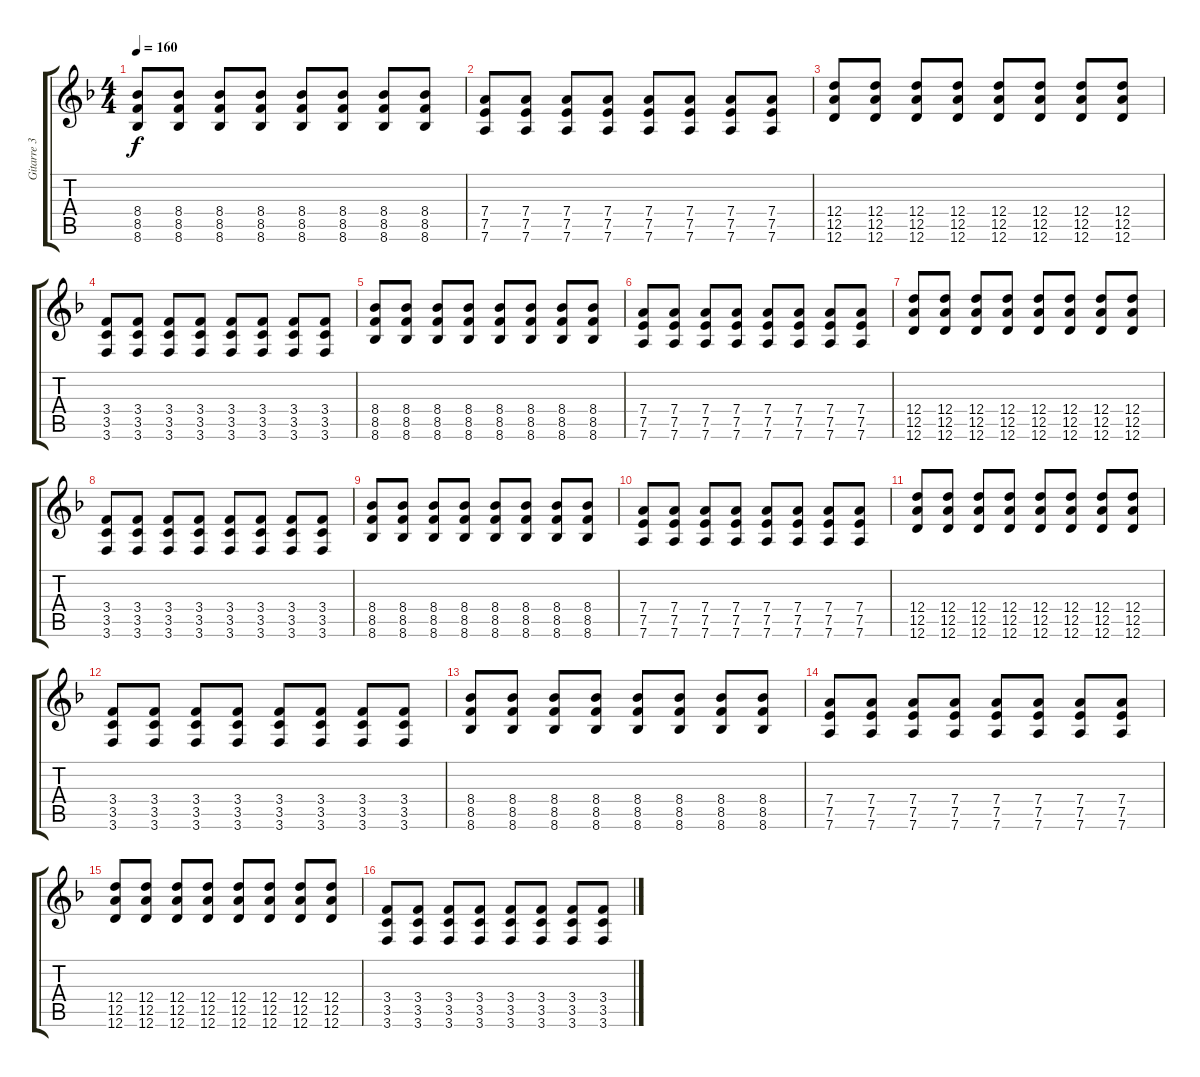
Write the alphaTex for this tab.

\track ("Gitarre 3" "Gitarre 3") {instrument distortionguitar}
\staff {score tabs}
\tuning (E4 B3 G3 D3 A2 D2) {hide}
\ts (4 4)
\tempo 160
\clef g2
\ks dminor
(8.4 8.5 8.6).8{dy f} (8.4 8.5 8.6).8 (8.4 8.5 8.6).8 (8.4 8.5 8.6).8 (8.4 8.5 8.6).8 (8.4 8.5 8.6).8 (8.4 8.5 8.6).8 (8.4 8.5 8.6).8 |
(7.4 7.5 7.6).8 (7.4 7.5 7.6).8 (7.4 7.5 7.6).8 (7.4 7.5 7.6).8 (7.4 7.5 7.6).8 (7.4 7.5 7.6).8 (7.4 7.5 7.6).8 (7.4 7.5 7.6).8 |
(12.4 12.5 12.6).8 (12.4 12.5 12.6).8 (12.4 12.5 12.6).8 (12.4 12.5 12.6).8 (12.4 12.5 12.6).8 (12.4 12.5 12.6).8 (12.4 12.5 12.6).8 (12.4 12.5 12.6).8 |
(3.4 3.5 3.6).8 (3.4 3.5 3.6).8 (3.4 3.5 3.6).8 (3.4 3.5 3.6).8 (3.4 3.5 3.6).8 (3.4 3.5 3.6).8 (3.4 3.5 3.6).8 (3.4 3.5 3.6).8 |
(8.4 8.5 8.6).8 (8.4 8.5 8.6).8 (8.4 8.5 8.6).8 (8.4 8.5 8.6).8 (8.4 8.5 8.6).8 (8.4 8.5 8.6).8 (8.4 8.5 8.6).8 (8.4 8.5 8.6).8 |
(7.4 7.5 7.6).8 (7.4 7.5 7.6).8 (7.4 7.5 7.6).8 (7.4 7.5 7.6).8 (7.4 7.5 7.6).8 (7.4 7.5 7.6).8 (7.4 7.5 7.6).8 (7.4 7.5 7.6).8 |
(12.4 12.5 12.6).8 (12.4 12.5 12.6).8 (12.4 12.5 12.6).8 (12.4 12.5 12.6).8 (12.4 12.5 12.6).8 (12.4 12.5 12.6).8 (12.4 12.5 12.6).8 (12.4 12.5 12.6).8 |
(3.4 3.5 3.6).8 (3.4 3.5 3.6).8 (3.4 3.5 3.6).8 (3.4 3.5 3.6).8 (3.4 3.5 3.6).8 (3.4 3.5 3.6).8 (3.4 3.5 3.6).8 (3.4 3.5 3.6).8 |
(8.4 8.5 8.6).8 (8.4 8.5 8.6).8 (8.4 8.5 8.6).8 (8.4 8.5 8.6).8 (8.4 8.5 8.6).8 (8.4 8.5 8.6).8 (8.4 8.5 8.6).8 (8.4 8.5 8.6).8 |
(7.4 7.5 7.6).8 (7.4 7.5 7.6).8 (7.4 7.5 7.6).8 (7.4 7.5 7.6).8 (7.4 7.5 7.6).8 (7.4 7.5 7.6).8 (7.4 7.5 7.6).8 (7.4 7.5 7.6).8 |
(12.4 12.5 12.6).8 (12.4 12.5 12.6).8 (12.4 12.5 12.6).8 (12.4 12.5 12.6).8 (12.4 12.5 12.6).8 (12.4 12.5 12.6).8 (12.4 12.5 12.6).8 (12.4 12.5 12.6).8 |
(3.4 3.5 3.6).8 (3.4 3.5 3.6).8 (3.4 3.5 3.6).8 (3.4 3.5 3.6).8 (3.4 3.5 3.6).8 (3.4 3.5 3.6).8 (3.4 3.5 3.6).8 (3.4 3.5 3.6).8 |
(8.4 8.5 8.6).8 (8.4 8.5 8.6).8 (8.4 8.5 8.6).8 (8.4 8.5 8.6).8 (8.4 8.5 8.6).8 (8.4 8.5 8.6).8 (8.4 8.5 8.6).8 (8.4 8.5 8.6).8 |
(7.4 7.5 7.6).8 (7.4 7.5 7.6).8 (7.4 7.5 7.6).8 (7.4 7.5 7.6).8 (7.4 7.5 7.6).8 (7.4 7.5 7.6).8 (7.4 7.5 7.6).8 (7.4 7.5 7.6).8 |
(12.4 12.5 12.6).8 (12.4 12.5 12.6).8 (12.4 12.5 12.6).8 (12.4 12.5 12.6).8 (12.4 12.5 12.6).8 (12.4 12.5 12.6).8 (12.4 12.5 12.6).8 (12.4 12.5 12.6).8 |
(3.4 3.5 3.6).8 (3.4 3.5 3.6).8 (3.4 3.5 3.6).8 (3.4 3.5 3.6).8 (3.4 3.5 3.6).8 (3.4 3.5 3.6).8 (3.4 3.5 3.6).8 (3.4 3.5 3.6).8
